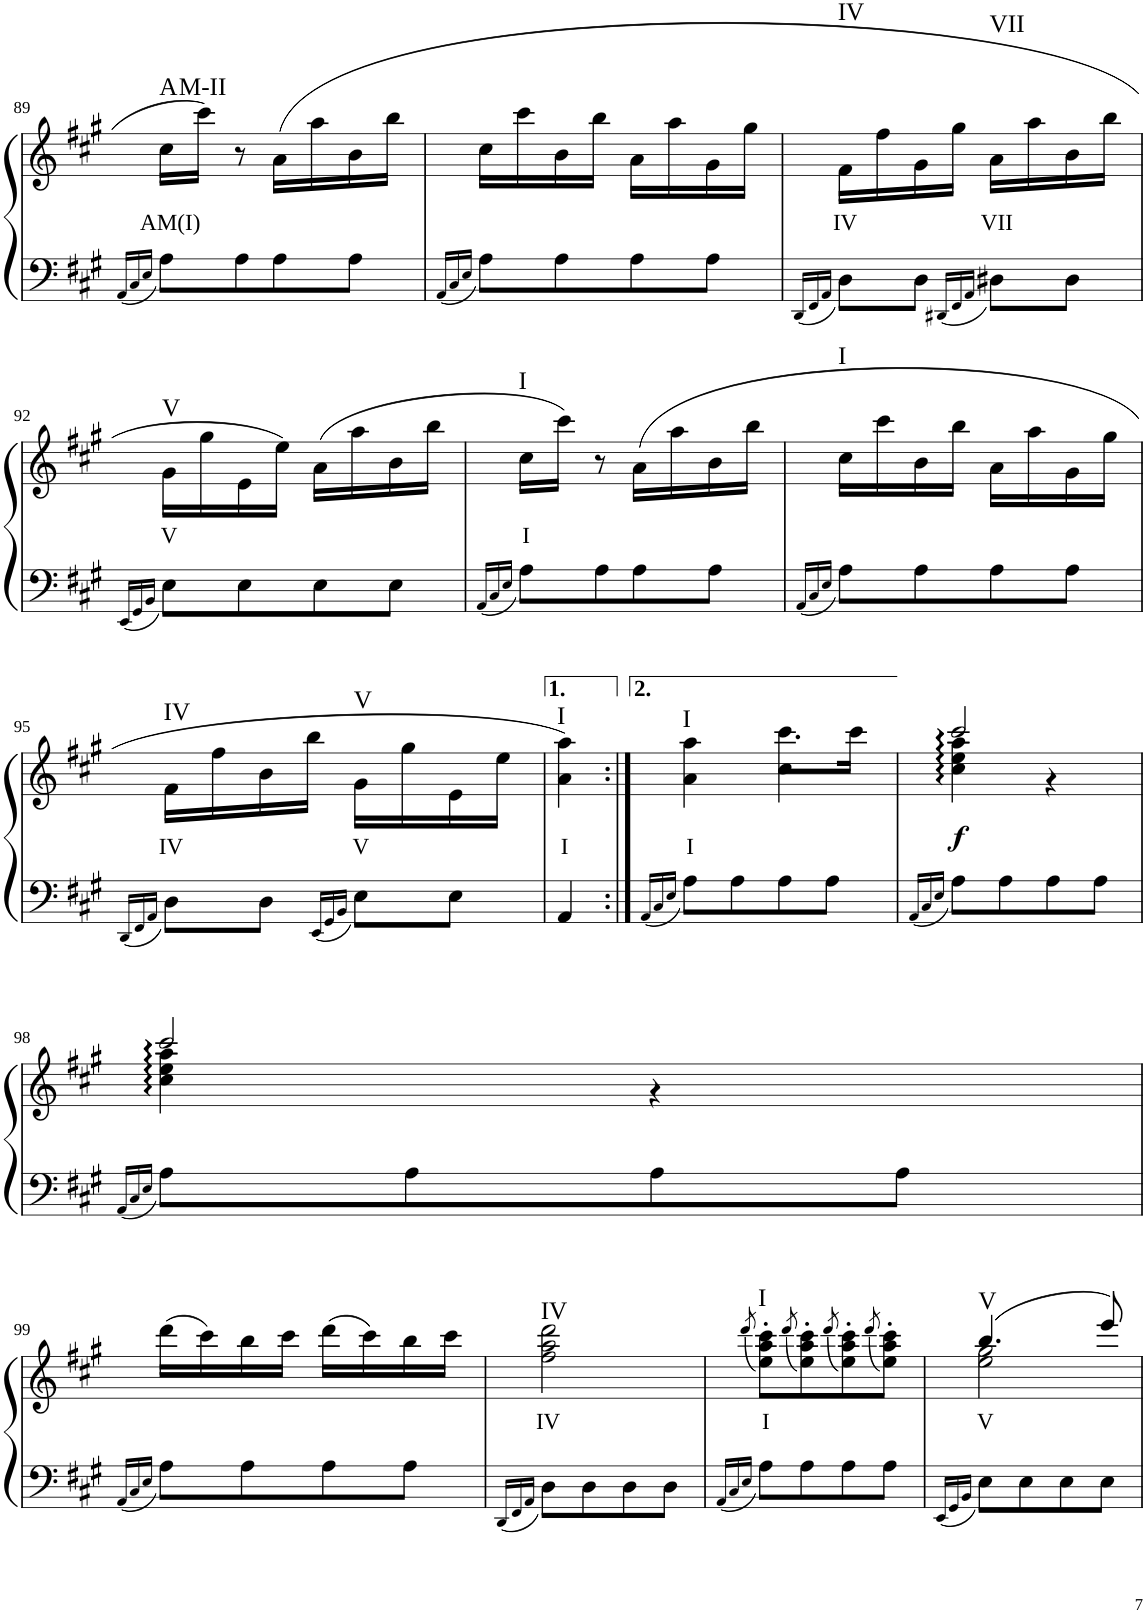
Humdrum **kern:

**kern	**kern	**text	**dynam	**harte
*part1	*part1	*part1	*part1	*part1
*staff2	*staff1	*staff1	*staff1/2	*
*I"Piano	*	*	*	*
*I'Pno	*	*	*	*
!!LO:PB:g=z
*clefF4	*clefG2	*	*	*
*k[f#c#g#]	*k[f#c#g#]	*	*	*
*M2/4	*M2/4	*	*	*
=89	=89	=89	=89	=89
16qAA/LL	.	.	.	.
16qC#/	.	.	.	.
16qE/JJ	.	.	.	.
!	!	!LO:LY:b	!	!LO:H:kt=M
8A\L	16cc#\LL	AM(I)	.	A:maj
.	16ccc#\JJ	.	.	.
8A\	8r	.	.	.
8A\	(16a\LL	.	.	.
.	16aa\	.	.	.
8A\J	16b\	.	.	.
.	16bb\JJ	.	.	.
=90	=90	=90	=90	=90
16qAA/LL	.	.	.	.
16qC#/	.	.	.	.
16qE/JJ	.	.	.	.
8A\L	16cc#\LL	.	.	.
.	16ccc#\	.	.	.
8A\	16b\	.	.	.
.	16bb\JJ	.	.	.
8A\	16a\LL	.	.	.
.	16aa\	.	.	.
8A\J	16g#\	.	.	.
.	16gg#\JJ	.	.	.
=91	=91	=91	=91	=91
16qDD/LL	.	.	.	.
16qFF#/	.	.	.	.
16qAA/JJ	.	.	.	.
!	!	!LO:LY:b	!	!LO:H:kt=IV
8D\L	16f#\LL	IV	.	N
.	16ff#\	.	.	.
8D\J	16g#\	.	.	.
.	16gg#\JJ	.	.	.
16qDD#X/LL	.	.	.	.
16qFF#/	.	.	.	.
16qAA/JJ	.	.	.	.
!	!	!LO:LY:b	!	!LO:H:kt=VII
8D#X\L	16a\LL	VII	.	N
.	16aa\	.	.	.
8D#\J	16b\	.	.	.
.	16bb\JJ	.	.	.
!!LO:LB:g=z
=92	=92	=92	=92	=92
16qEE/LL	.	.	.	.
16qGG#/	.	.	.	.
16qBB/JJ	.	.	.	.
!	!	!LO:LY:b	!	!LO:H:kt=V
8E\L	16g#\LL	V	.	N
.	16gg#\	.	.	.
8E\	16e\	.	.	.
.	16ee\JJ)	.	.	.
8E\	(16a\LL	.	.	.
.	16aa\	.	.	.
8E\J	16b\	.	.	.
.	16bb\JJ	.	.	.
=93	=93	=93	=93	=93
16qAA/LL	.	.	.	.
16qC#/	.	.	.	.
16qE/JJ	.	.	.	.
!	!	!LO:LY:b	!	!LO:H:kt=I
8A\L	16cc#\LL	I	.	N
.	16ccc#\JJ)	.	.	.
8A\	8r	.	.	.
8A\	(16a\LL	.	.	.
.	16aa\	.	.	.
8A\J	16b\	.	.	.
.	16bb\JJ	.	.	.
=94	=94	=94	=94	=94
16qAA/LL	.	.	.	.
16qC#/	.	.	.	.
16qE/JJ	.	.	.	.
!	!	!	!	!LO:H:kt=I
8A\L	16cc#\LL	.	.	N
.	16ccc#\	.	.	.
8A\	16b\	.	.	.
.	16bb\JJ	.	.	.
8A\	16a\LL	.	.	.
.	16aa\	.	.	.
8A\J	16g#\	.	.	.
.	16gg#\JJ	.	.	.
!!LO:LB:g=z
=95	=95	=95	=95	=95
16qDD/LL	.	.	.	.
16qFF#/	.	.	.	.
16qAA/JJ	.	.	.	.
!	!	!LO:LY:b	!	!LO:H:kt=IV
8D\L	16f#\LL	IV	.	N
.	16ff#\	.	.	.
8D\J	16b\	.	.	.
.	16bb\JJ	.	.	.
16qEE/LL	.	.	.	.
16qGG#/	.	.	.	.
16qBB/JJ	.	.	.	.
!	!	!LO:LY:b	!	!LO:H:kt=V
8E\L	16g#\LL	V	.	N
.	16gg#\	.	.	.
8E\J	16e\	.	.	.
.	16ee\JJ	.	.	.
=96	=96	=96	=96	=96
!	!	!LO:LY:b	!	!LO:H:kt=I
4AA/	4a\ 4aa\)	I	.	N
=96:|!	=96:|!	=96:|!	=96:|!	=96:|!
16qAA/LL	.	.	.	.
16qC#/	.	.	.	.
16qE/JJ	.	.	.	.
!	!	!LO:LY:b	!	!LO:H:kt=I
*	*^	*	*	*
8A\L	4a\ 4aa\	4ryy	I	.	N
8A\	.	.	.	.	.
8A\	4cc#\	8.ccc#\L	.	.	.
8A\J	.	.	.	.	.
.	.	16ccc#\Jk	.	.	.
*	*v	*v	*	*	*
=97	=97	=97	=97	=97
16qAA/LL	.	.	.	.
16qC#/	.	.	.	.
16qE/JJ	.	.	.	.
*	*^	*	*	*
*	*	*^	*	*	*
!	!	!	!	!	!LO:DY:b	!
8A\L	2ccc#/	4cc#\ 4ee\ 4aa\	4cc# 4ee 4aa [4ccc#	.	f	.
8A\	.	.	.	.	.	.
8A\	.	4r	4ccc#]	.	.	.
8A\J	.	.	.	.	.	.
!!LO:LB:g=z	!!	!!
=98	=98	=98	=98	=98	=98	=98
16qAA/LL	.	.	.	.	.	.
16qC#/	.	.	.	.	.	.
16qE/JJ	.	.	.	.	.	.
8A\L	2ccc#/	4cc#\ 4ee\ 4aa\	4cc# 4ee 4aa [4ccc#	.	.	.
8A\	.	.	.	.	.	.
8A\	.	4r	4ccc#]	.	.	.
8A\J	.	.	.	.	.	.
*	*v	*v	*v	*	*	*
!!LO:LB:g=z
=99	=99	=99	=99	=99
16qAA/LL	.	.	.	.
16qC#/	.	.	.	.
16qE/JJ	.	.	.	.
8A\L	(16ddd\LL	.	.	.
.	16ccc#\)	.	.	.
8A\	16bb\	.	.	.
.	16ccc#\JJ	.	.	.
8A\	(16ddd\LL	.	.	.
.	16ccc#\)	.	.	.
8A\J	16bb\	.	.	.
.	16ccc#\JJ	.	.	.
=100	=100	=100	=100	=100
16qDD/LL	.	.	.	.
16qFF#/	.	.	.	.
16qAA/JJ	.	.	.	.
!	!	!LO:LY:b	!	!LO:H:kt=IV
8D\L	2ff#\ 2aa\ 2ddd\	IV	.	N
8D\	.	.	.	.
8D\	.	.	.	.
8D\J	.	.	.	.
=101	=101	=101	=101	=101
16qAA/LL	.	.	.	.
16qC#/	.	.	.	.
16qE/JJ	(8qddd/	.	.	.
!	!	!LO:LY:b	!	!LO:H:kt=I
8A\L	8ee\' 8aa\' 8ccc#\'L)	I	.	N
.	(8qddd/	.	.	.
8A\	8ee\' 8aa\' 8ccc#\')	.	.	.
.	(8qddd/	.	.	.
8A\	8ee\' 8aa\' 8ccc#\')	.	.	.
.	(8qddd/	.	.	.
8A\J	8ee\' 8aa\' 8ccc#\'J)	.	.	.
=102	=102	=102	=102	=102
16qEE/LL	.	.	.	.
16qGG#/	.	.	.	.
16qBB/JJ	.	.	.	.
*	*^	*	*	*
!	!	!	!LO:LY:b	!	!LO:H:kt=V
8E\L	(4.bb/	2ee\ 2gg#\	V	.	N
8E\	.	.	.	.	.
8E\	.	.	.	.	.
8E\J	8eee/)	.	.	.	.
*	*v	*v	*	*	*
=	=	=	=	=
*-	*-	*-	*-	*-
